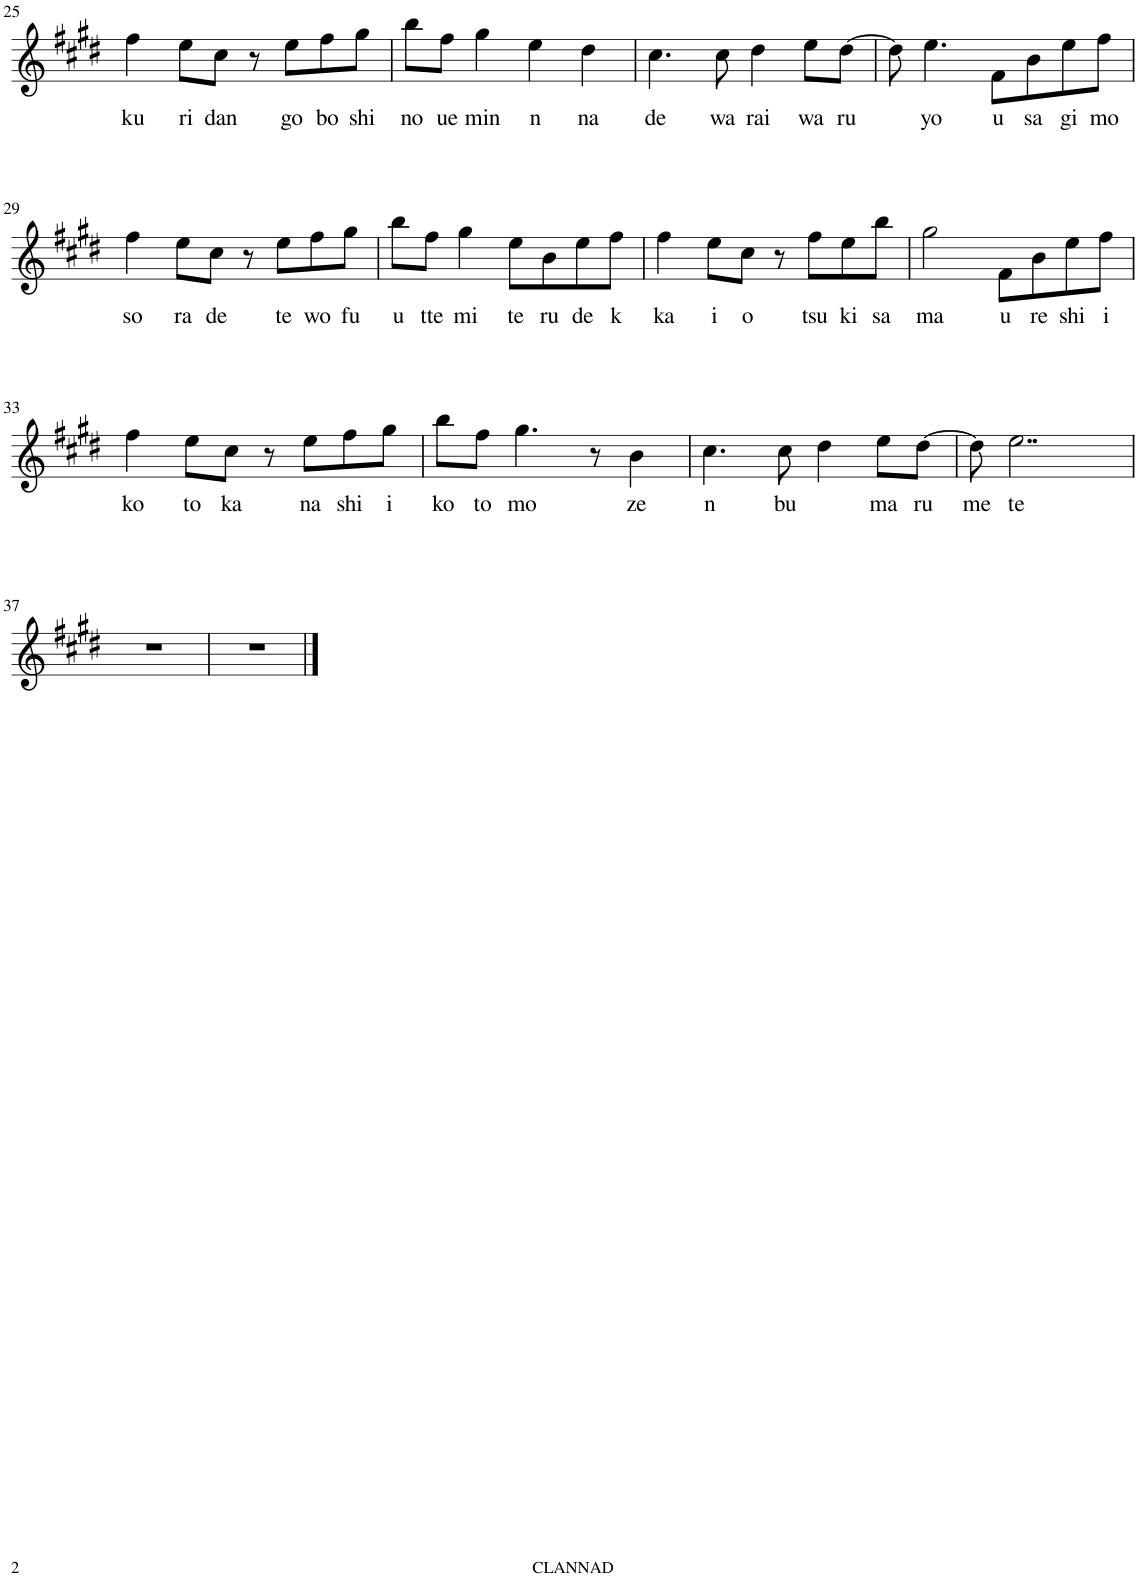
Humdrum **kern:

**kern	**text
*part1	*part1
*staff1	*staff1
*I"Violin	*
*I'Vln.	*
!!LO:PB:g=z
*clefG2	*
*k[f#c#g#d#]	*
*M4/4	*
=25	=25
!	!LO:LY:b
4ff#\	ku
!	!LO:LY:b
8ee\L	ri
!	!LO:LY:b
8cc#\J	dan
8r	.
!	!LO:LY:b
8ee\L	go
!	!LO:LY:b
8ff#\	bo
!	!LO:LY:b
8gg#\J	shi
=26	=26
!	!LO:LY:b
8bb\L	no
!	!LO:LY:b
8ff#\J	ue
!	!LO:LY:b
4gg#\	min
!	!LO:LY:b
4ee\	n
!	!LO:LY:b
4dd#\	na
=27	=27
!	!LO:LY:b
4.cc#\	de
!	!LO:LY:b
8cc#\	wa
!	!LO:LY:b
4dd#\	rai
!	!LO:LY:b
8ee\L	wa
!	!LO:LY:b
[8dd#\J	ru
=28	=28
8dd#\]	.
!	!LO:LY:b
4.ee\	yo
!	!LO:LY:b
8f#\L	u
!	!LO:LY:b
8b\	sa
!	!LO:LY:b
8ee\	gi
!	!LO:LY:b
8ff#\J	mo
!!LO:LB:g=z
=29	=29
!	!LO:LY:b
4ff#\	so
!	!LO:LY:b
8ee\L	ra
!	!LO:LY:b
8cc#\J	de
8r	.
!	!LO:LY:b
8ee\L	te
!	!LO:LY:b
8ff#\	wo
!	!LO:LY:b
8gg#\J	fu
=30	=30
!	!LO:LY:b
8bb\L	u
!	!LO:LY:b
8ff#\J	tte
!	!LO:LY:b
4gg#\	mi
!	!LO:LY:b
8ee\L	te
!	!LO:LY:b
8b\	ru
!	!LO:LY:b
8ee\	de
!	!LO:LY:b
8ff#\J	k
=31	=31
!	!LO:LY:b
4ff#\	ka
!	!LO:LY:b
8ee\L	i
!	!LO:LY:b
8cc#\J	o
8r	.
!	!LO:LY:b
8ff#\L	tsu
!	!LO:LY:b
8ee\	ki
!	!LO:LY:b
8bb\J	sa
=32	=32
!	!LO:LY:b
2gg#\	ma
!	!LO:LY:b
8f#\L	u
!	!LO:LY:b
8b\	re
!	!LO:LY:b
8ee\	shi
!	!LO:LY:b
8ff#\J	i
!!LO:LB:g=z
=33	=33
!	!LO:LY:b
4ff#\	ko
!	!LO:LY:b
8ee\L	to
!	!LO:LY:b
8cc#\J	ka
8r	.
!	!LO:LY:b
8ee\L	na
!	!LO:LY:b
8ff#\	shi
!	!LO:LY:b
8gg#\J	i
=34	=34
!	!LO:LY:b
8bb\L	ko
!	!LO:LY:b
8ff#\J	to
!	!LO:LY:b
4.gg#\	mo
8r	.
!	!LO:LY:b
4b\	ze
=35	=35
!	!LO:LY:b
4.cc#\	n
!	!LO:LY:b
8cc#\	bu
4dd#\	.
!	!LO:LY:b
8ee\L	ma
!	!LO:LY:b
[8dd#\J	ru
=36	=36
!	!LO:LY:b
8dd#\]	me
!	!LO:LY:b
2..ee\	te
!!LO:LB:g=z
=37	=37
1r	.
=38	=38
1r	.
==	==
*-	*-
